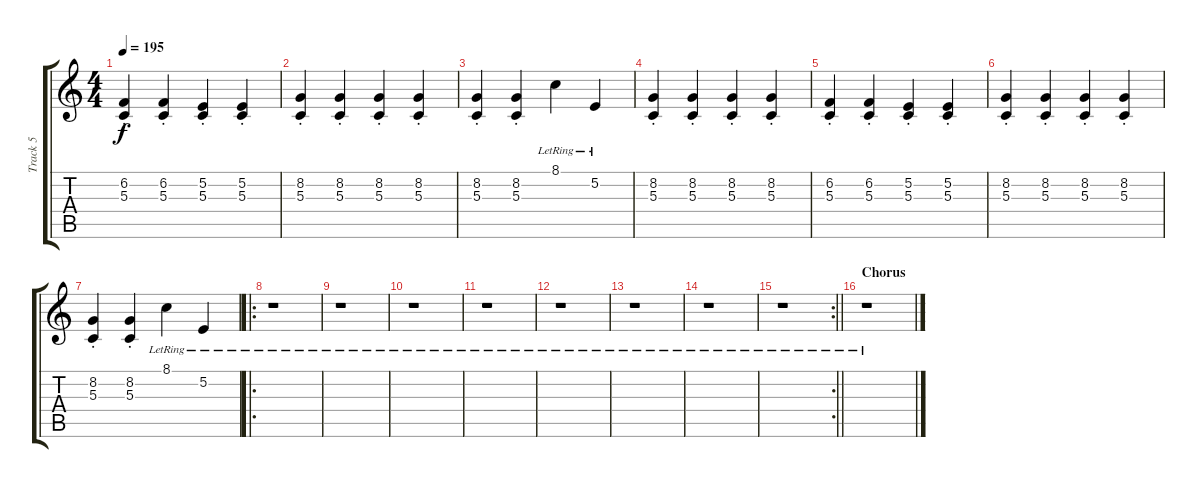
\track ("Track 5" "Track 5") {instrument brightacousticpiano}
\staff {score tabs}
\tuning (E4 B3 G3 D3 A2 E2) {hide}
\ts (4 4)
\tempo 195
\clef g2
\ks c
(6.2{st} 5.3{st}).4{dy f} (6.2{st} 5.3{st}).4 (5.2{st} 5.3{st}).4 (5.2{st} 5.3{st}).4 |
(8.2{st} 5.3{st}).4 (8.2{st} 5.3{st}).4 (8.2{st} 5.3{st}).4 (8.2{st} 5.3{st}).4 |
(8.2{st} 5.3{st}).4 (8.2{st} 5.3{st}).4 8.1{lr}.4 5.2{lr}.4 |
(8.2{st} 5.3{st}).4 (8.2{st} 5.3{st}).4 (8.2{st} 5.3{st}).4 (8.2{st} 5.3{st}).4 |
(6.2{st} 5.3{st}).4 (6.2{st} 5.3{st}).4 (5.2{st} 5.3{st}).4 (5.2{st} 5.3{st}).4 |
(8.2{st} 5.3{st}).4 (8.2{st} 5.3{st}).4 (8.2{st} 5.3{st}).4 (8.2{st} 5.3{st}).4 |
(8.2{st} 5.3{st}).4 (8.2{st} 5.3{st}).4 8.1{lr}.4 5.2{lr}.4 |
\ro
r.1 |
r.1 |
r.1 |
r.1 |
r.1 |
r.1 |
r.1 |
\rc 2
\barLineRight lightlight
r.1 |
\section ("" "Chorus")
r.1
